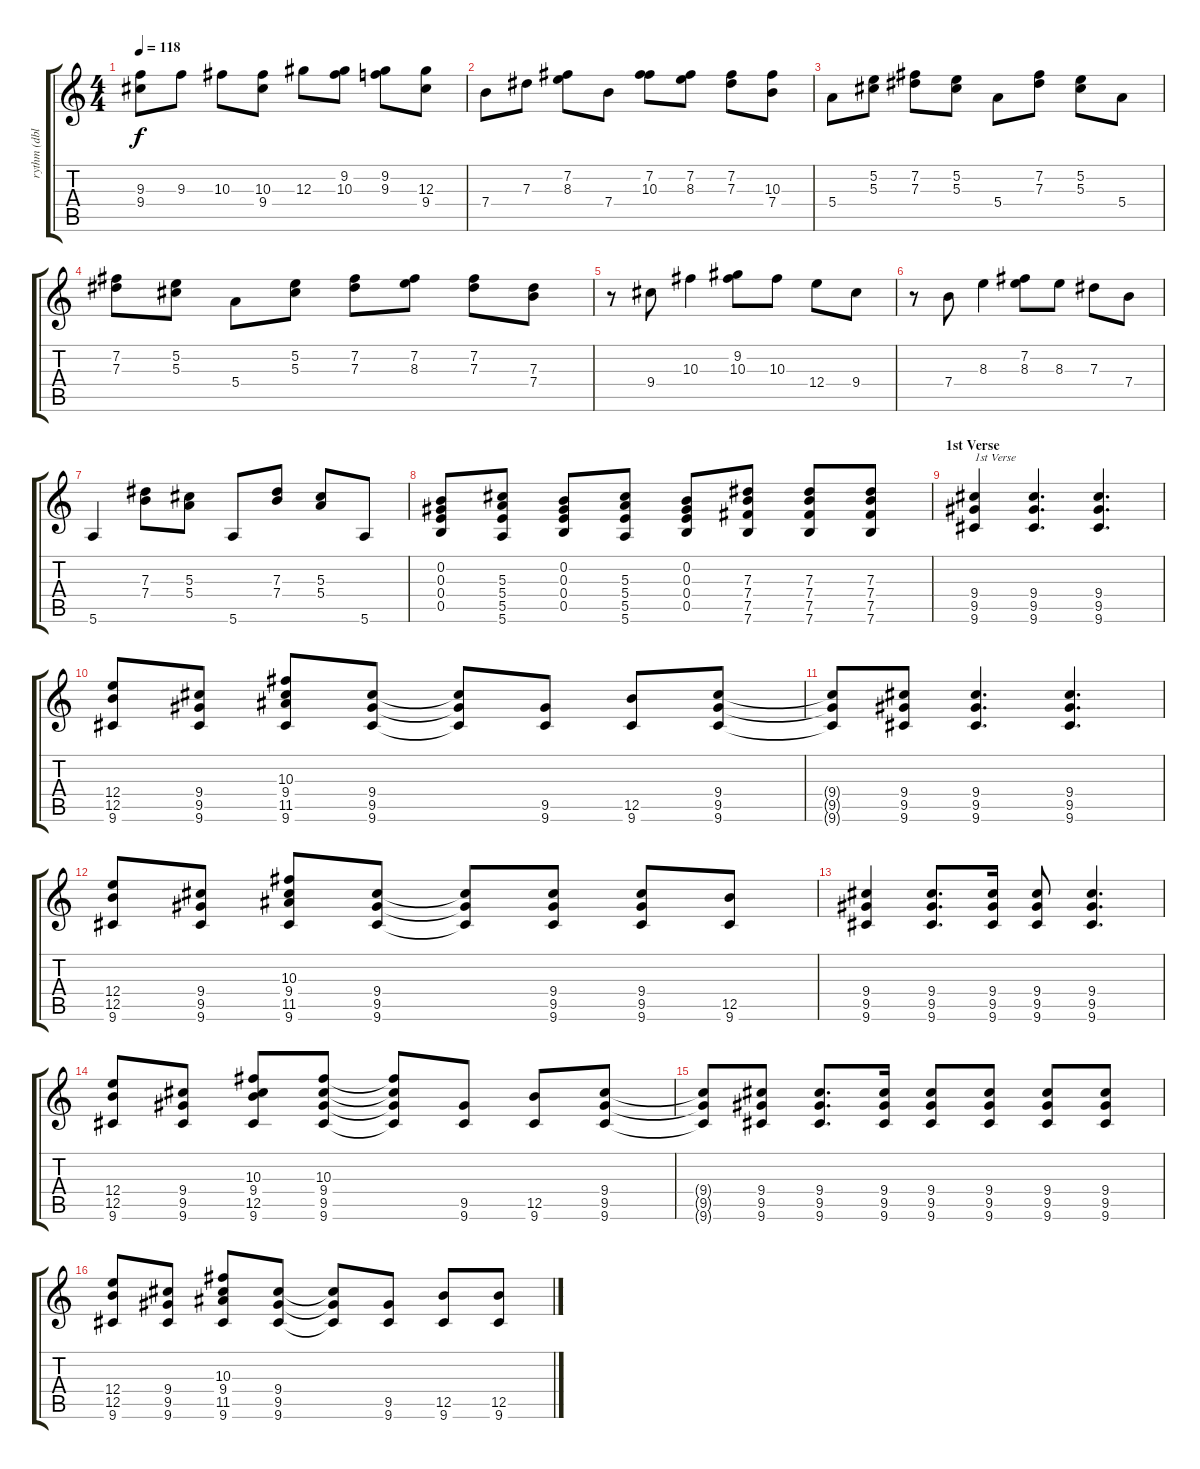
\track ("rythm (dbl track)" "rythm (dbl") {instrument electricguitarjazz}
\staff {score tabs}
\tuning (E4 B3 Ab3 E3 B2 E2) {hide}
\ts (4 4)
\tempo 118
\clef g2
\ks c
(9.3 9.4).8{dy f} 9.3.8 10.3.8 (10.3 9.4).8 12.3.8 (9.2 10.3).8 (9.2 9.3).8 (12.3 9.4).8 |
7.4.8 7.3.8 (7.2 8.3).8 7.4.8 (7.2 10.3).8 (7.2 8.3).8 (7.2 7.3).8 (10.3 7.4).8 |
5.4.8 (5.2 5.3).8 (7.2 7.3).8 (5.2 5.3).8 5.4.8 (7.2 7.3).8 (5.2 5.3).8 5.4.8 |
(7.2 7.3).8 (5.2 5.3).8 5.4.8 (5.2 5.3).8 (7.2 7.3).8 (7.2 8.3).8 (7.2 7.3).8 (7.3 7.4).8 |
r.8 9.4.8 10.3.4 (9.2 10.3).8 10.3.8 12.4.8 9.4.8 |
r.8 7.4.8 8.3.4 (7.2 8.3).8 8.3.8 7.3.8 7.4.8 |
5.6.4 (7.3 7.4).8 (5.3 5.4).8 5.6.8 (7.3 7.4).8 (5.3 5.4).8 5.6.8 |
(0.2 0.3 0.4 0.5).8 (5.3 5.4 5.5 5.6).8 (0.2 0.3 0.4 0.5).8 (5.3 5.4 5.5 5.6).8 (0.2 0.3 0.4 0.5).8 (7.3 7.4 7.5 7.6).8 (7.3 7.4 7.5 7.6).8 (7.3 7.4 7.5 7.6).8 |
\section ("" "1st Verse")
(9.4 9.5 9.6).4{txt "1st Verse"} (9.4 9.5 9.6).4{d} (9.4 9.5 9.6).4{d} |
(12.4 12.5 9.6).8 (9.4 9.5 9.6).8 (10.3 9.4 11.5 9.6).8 (9.4 9.5 9.6).8 (9.4{t} 9.5{t} 9.6{t}).8 (9.5 9.6).8 (12.5 9.6).8 (9.4 9.5 9.6).8 |
(9.4{t} 9.5{t} 9.6{t}).8 (9.4 9.5 9.6).8 (9.4 9.5 9.6).4{d} (9.4 9.5 9.6).4{d} |
(12.4 12.5 9.6).8 (9.4 9.5 9.6).8 (10.3 9.4 11.5 9.6).8 (9.4 9.5 9.6).8 (9.4{t} 9.5{t} 9.6{t}).8 (9.4 9.5 9.6).8 (9.4 9.5 9.6).8 (12.5 9.6).8 |
(9.4 9.5 9.6).4 (9.4 9.5 9.6).8{d} (9.4 9.5 9.6).16 (9.4 9.5 9.6).8 (9.4 9.5 9.6).4{d} |
(12.4 12.5 9.6).8 (9.4 9.5 9.6).8 (10.3 9.4 12.5 9.6).8 (10.3 9.4 9.5 9.6).8 (10.3{t} 9.4{t} 9.5{t} 9.6{t}).8 (9.5 9.6).8 (12.5 9.6).8 (9.4 9.5 9.6).8 |
(9.4{t} 9.5{t} 9.6{t}).8 (9.4 9.5 9.6).8 (9.4 9.5 9.6).8{d} (9.4 9.5 9.6).16 (9.4 9.5 9.6).8 (9.4 9.5 9.6).8 (9.4 9.5 9.6).8 (9.4 9.5 9.6).8 |
(12.4 12.5 9.6).8 (9.4 9.5 9.6).8 (10.3 9.4 11.5 9.6).8 (9.4 9.5 9.6).8 (9.4{t} 9.5{t} 9.6{t}).8 (9.5 9.6).8 (12.5 9.6).8 (12.5 9.6).8
